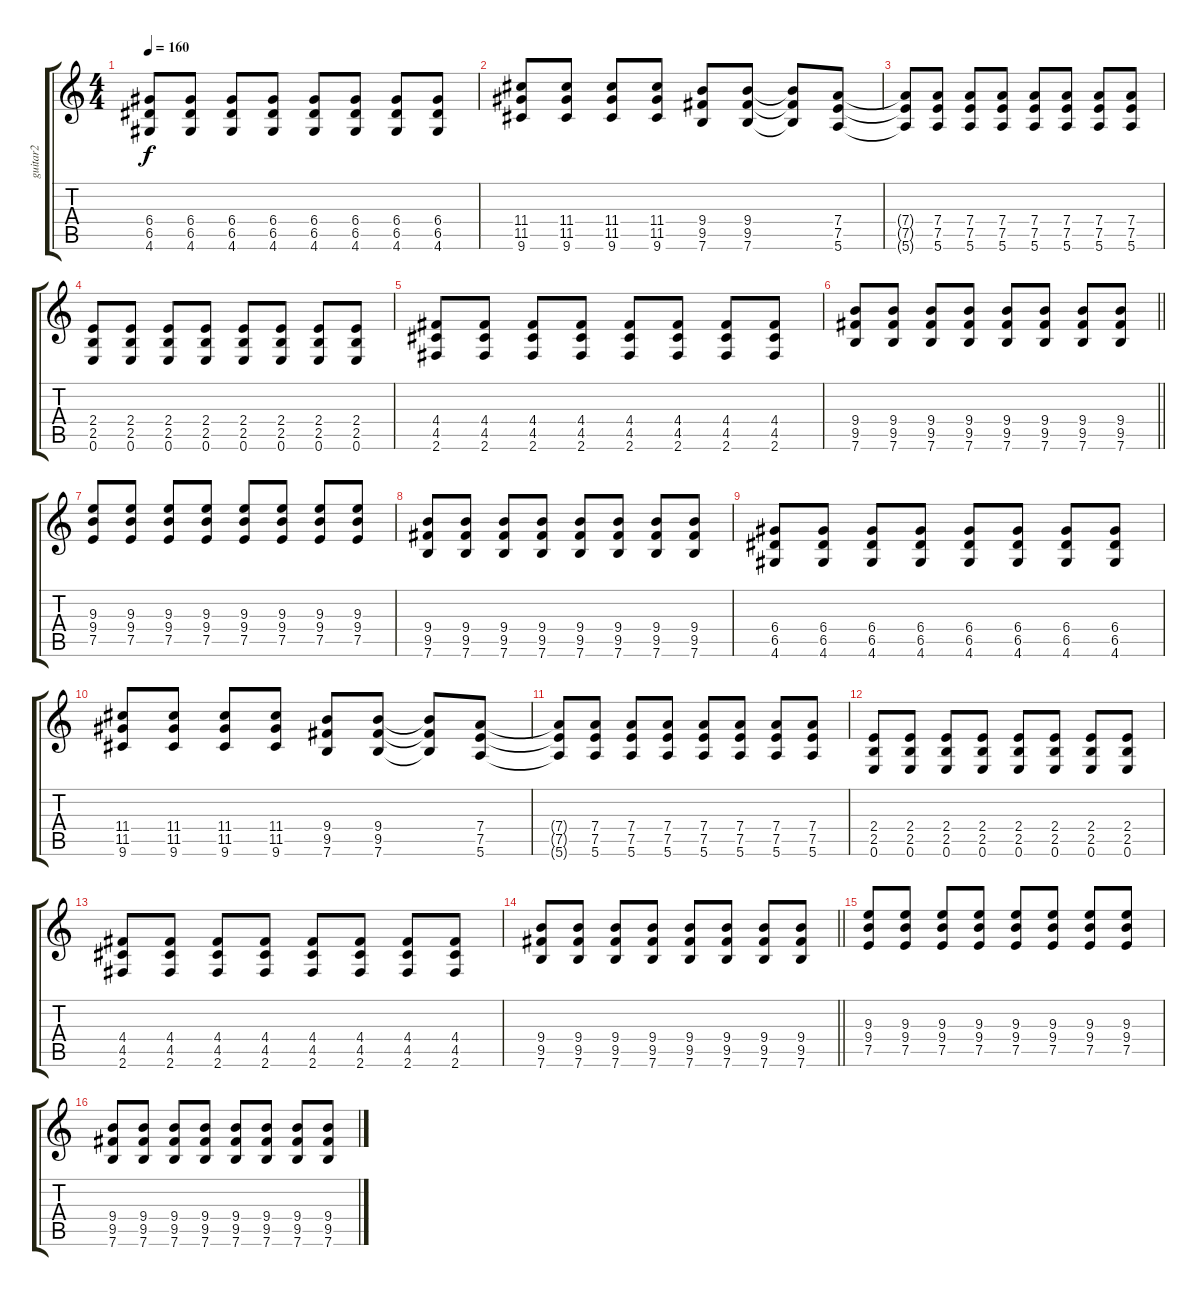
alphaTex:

\track ("guitar2" "guitar2") {instrument distortionguitar}
\staff {score tabs}
\tuning (E4 B3 G3 D3 A2 E2) {hide}
\ts (4 4)
\tempo 160
\clef g2
\ks c
(6.4 6.5 4.6).8{dy f} (6.4 6.5 4.6).8 (6.4 6.5 4.6).8 (6.4 6.5 4.6).8 (6.4 6.5 4.6).8 (6.4 6.5 4.6).8 (6.4 6.5 4.6).8 (6.4 6.5 4.6).8 |
(11.4 11.5 9.6).8 (11.4 11.5 9.6).8 (11.4 11.5 9.6).8 (11.4 11.5 9.6).8 (9.4 9.5 7.6).8 (9.4 9.5 7.6).8 (9.4{t} 9.5{t} 7.6{t}).8 (7.4 7.5 5.6).8 |
(7.4{t} 7.5{t} 5.6{t}).8 (7.4 7.5 5.6).8 (7.4 7.5 5.6).8 (7.4 7.5 5.6).8 (7.4 7.5 5.6).8 (7.4 7.5 5.6).8 (7.4 7.5 5.6).8 (7.4 7.5 5.6).8 |
(2.4 2.5 0.6).8 (2.4 2.5 0.6).8 (2.4 2.5 0.6).8 (2.4 2.5 0.6).8 (2.4 2.5 0.6).8 (2.4 2.5 0.6).8 (2.4 2.5 0.6).8 (2.4 2.5 0.6).8 |
(4.4 4.5 2.6).8 (4.4 4.5 2.6).8 (4.4 4.5 2.6).8 (4.4 4.5 2.6).8 (4.4 4.5 2.6).8 (4.4 4.5 2.6).8 (4.4 4.5 2.6).8 (4.4 4.5 2.6).8 |
\barLineRight lightlight
(9.4 9.5 7.6).8 (9.4 9.5 7.6).8 (9.4 9.5 7.6).8 (9.4 9.5 7.6).8 (9.4 9.5 7.6).8 (9.4 9.5 7.6).8 (9.4 9.5 7.6).8 (9.4 9.5 7.6).8 |
(9.3 9.4 7.5).8 (9.3 9.4 7.5).8 (9.3 9.4 7.5).8 (9.3 9.4 7.5).8 (9.3 9.4 7.5).8 (9.3 9.4 7.5).8 (9.3 9.4 7.5).8 (9.3 9.4 7.5).8 |
(9.4 9.5 7.6).8 (9.4 9.5 7.6).8 (9.4 9.5 7.6).8 (9.4 9.5 7.6).8 (9.4 9.5 7.6).8 (9.4 9.5 7.6).8 (9.4 9.5 7.6).8 (9.4 9.5 7.6).8 |
(6.4 6.5 4.6).8 (6.4 6.5 4.6).8 (6.4 6.5 4.6).8 (6.4 6.5 4.6).8 (6.4 6.5 4.6).8 (6.4 6.5 4.6).8 (6.4 6.5 4.6).8 (6.4 6.5 4.6).8 |
(11.4 11.5 9.6).8 (11.4 11.5 9.6).8 (11.4 11.5 9.6).8 (11.4 11.5 9.6).8 (9.4 9.5 7.6).8 (9.4 9.5 7.6).8 (9.4{t} 9.5{t} 7.6{t}).8 (7.4 7.5 5.6).8 |
(7.4{t} 7.5{t} 5.6{t}).8 (7.4 7.5 5.6).8 (7.4 7.5 5.6).8 (7.4 7.5 5.6).8 (7.4 7.5 5.6).8 (7.4 7.5 5.6).8 (7.4 7.5 5.6).8 (7.4 7.5 5.6).8 |
(2.4 2.5 0.6).8 (2.4 2.5 0.6).8 (2.4 2.5 0.6).8 (2.4 2.5 0.6).8 (2.4 2.5 0.6).8 (2.4 2.5 0.6).8 (2.4 2.5 0.6).8 (2.4 2.5 0.6).8 |
(4.4 4.5 2.6).8 (4.4 4.5 2.6).8 (4.4 4.5 2.6).8 (4.4 4.5 2.6).8 (4.4 4.5 2.6).8 (4.4 4.5 2.6).8 (4.4 4.5 2.6).8 (4.4 4.5 2.6).8 |
\barLineRight lightlight
(9.4 9.5 7.6).8 (9.4 9.5 7.6).8 (9.4 9.5 7.6).8 (9.4 9.5 7.6).8 (9.4 9.5 7.6).8 (9.4 9.5 7.6).8 (9.4 9.5 7.6).8 (9.4 9.5 7.6).8 |
(9.3 9.4 7.5).8 (9.3 9.4 7.5).8 (9.3 9.4 7.5).8 (9.3 9.4 7.5).8 (9.3 9.4 7.5).8 (9.3 9.4 7.5).8 (9.3 9.4 7.5).8 (9.3 9.4 7.5).8 |
(9.4 9.5 7.6).8 (9.4 9.5 7.6).8 (9.4 9.5 7.6).8 (9.4 9.5 7.6).8 (9.4 9.5 7.6).8 (9.4 9.5 7.6).8 (9.4 9.5 7.6).8 (9.4 9.5 7.6).8
